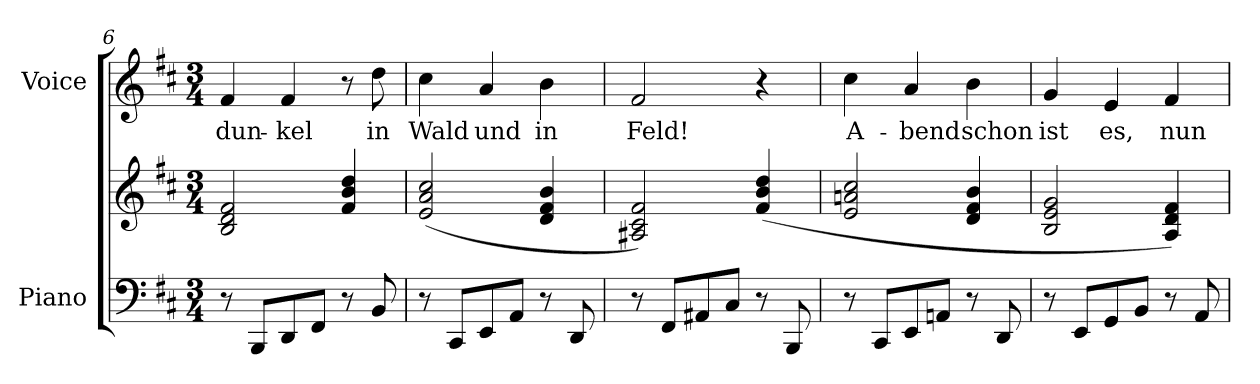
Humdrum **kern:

**kern	**kern	**kern	**text
*part2	*part2	*part1	*part1
*staff3	*staff2	*staff1	*staff1
*I"Piano	*	*I"Voice	*
*I'Pno	*	*	*
!!LO:LB:g=z
*clefF4	*clefG2	*clefG2	*
*k[f#c#]	*k[f#c#]	*k[f#c#]	*
*M3/4	*M3/4	*M3/4	*
=6	=6	=6	=6
!	!	!	!LO:LY:b
8r	2B/ 2d/ 2f#/	4f#/	dun-
8BBB/L	.	.	.
!	!	!	!LO:LY:b
8DD/	.	4f#/	-kel
8FF#/J	.	.	.
8r	4f#/ 4b/ 4dd/	8r	.
!	!	!	!LO:LY:b
8BB/	.	8dd\	in
=7	=7	=7	=7
!	!	!	!LO:LY:b
8r	(<2e/ 2a/ 2cc#/	4cc#\	Wald
8CC#/L	.	.	.
!	!	!	!LO:LY:b
8EE/	.	4a/	und
8AA/J	.	.	.
!	!	!	!LO:LY:b
8r	4d/ 4f#/ 4b/	4b\	in
8DD/	.	.	.
=8	=8	=8	=8
!	!	!	!LO:LY:b
8r	2A#X/ 2c#/ 2f#/)	2f#/	Feld!
8FF#/L	.	.	.
8AA#X/	.	.	.
8C#/J	.	.	.
8r	(<4f#/ 4b/ 4dd/	4r	.
8BBB/	.	.	.
=9	=9	=9	=9
!	!	!	!LO:LY:b
8r	2e/ 2an/ 2cc#/	4cc#\	A-
8CC#/L	.	.	.
!	!	!	!LO:LY:b
8EE/	.	4a/	-bend
8AAn/J	.	.	.
!	!	!	!LO:LY:b
8r	4d/ 4f#/ 4b/	4b\	schon
8DD/	.	.	.
=10	=10	=10	=10
!	!	!	!LO:LY:b
8r	2B/ 2e/ 2g/	4g/	ist
8EE/L	.	.	.
!	!	!	!LO:LY:b
8GG/	.	4e/	es,
8BB/J	.	.	.
!	!	!	!LO:LY:b
8r	4A/ 4d/ 4f#/)	4f#/	nun
8AA/	.	.	.
=	=	=	=
*-	*-	*-	*-
